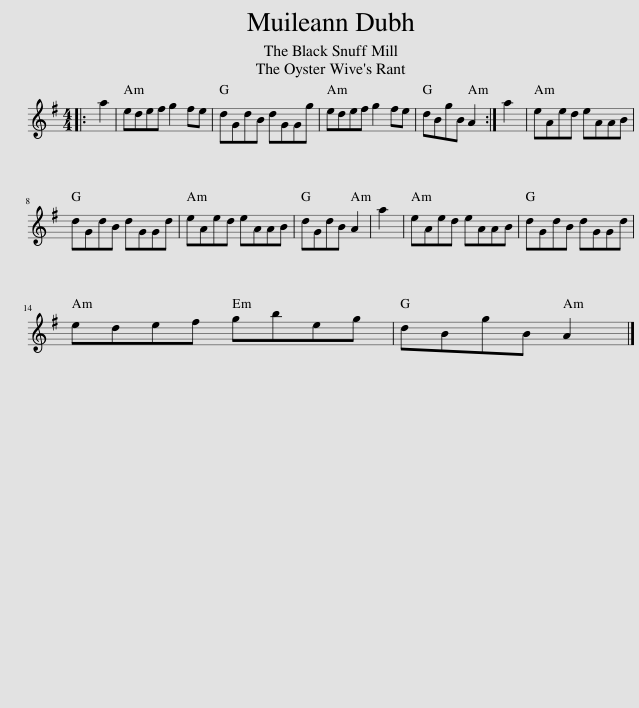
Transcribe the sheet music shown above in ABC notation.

X:1
L:1/8
M:4/4
I:linebreak $
K:G
V:1 treble
V:1
|: a2 | edef g2 fe | dGdB dGGg | edef g2 fe | dBgB A2 :| %5
 a2 | eAed eAAB |$ dGdB dGGd | eAed eAAB | dGdB A2 | %10
 a2 | eAed eAAB | dGdB dGGd |$ edef gbeg | dBgB A2 |] %15
